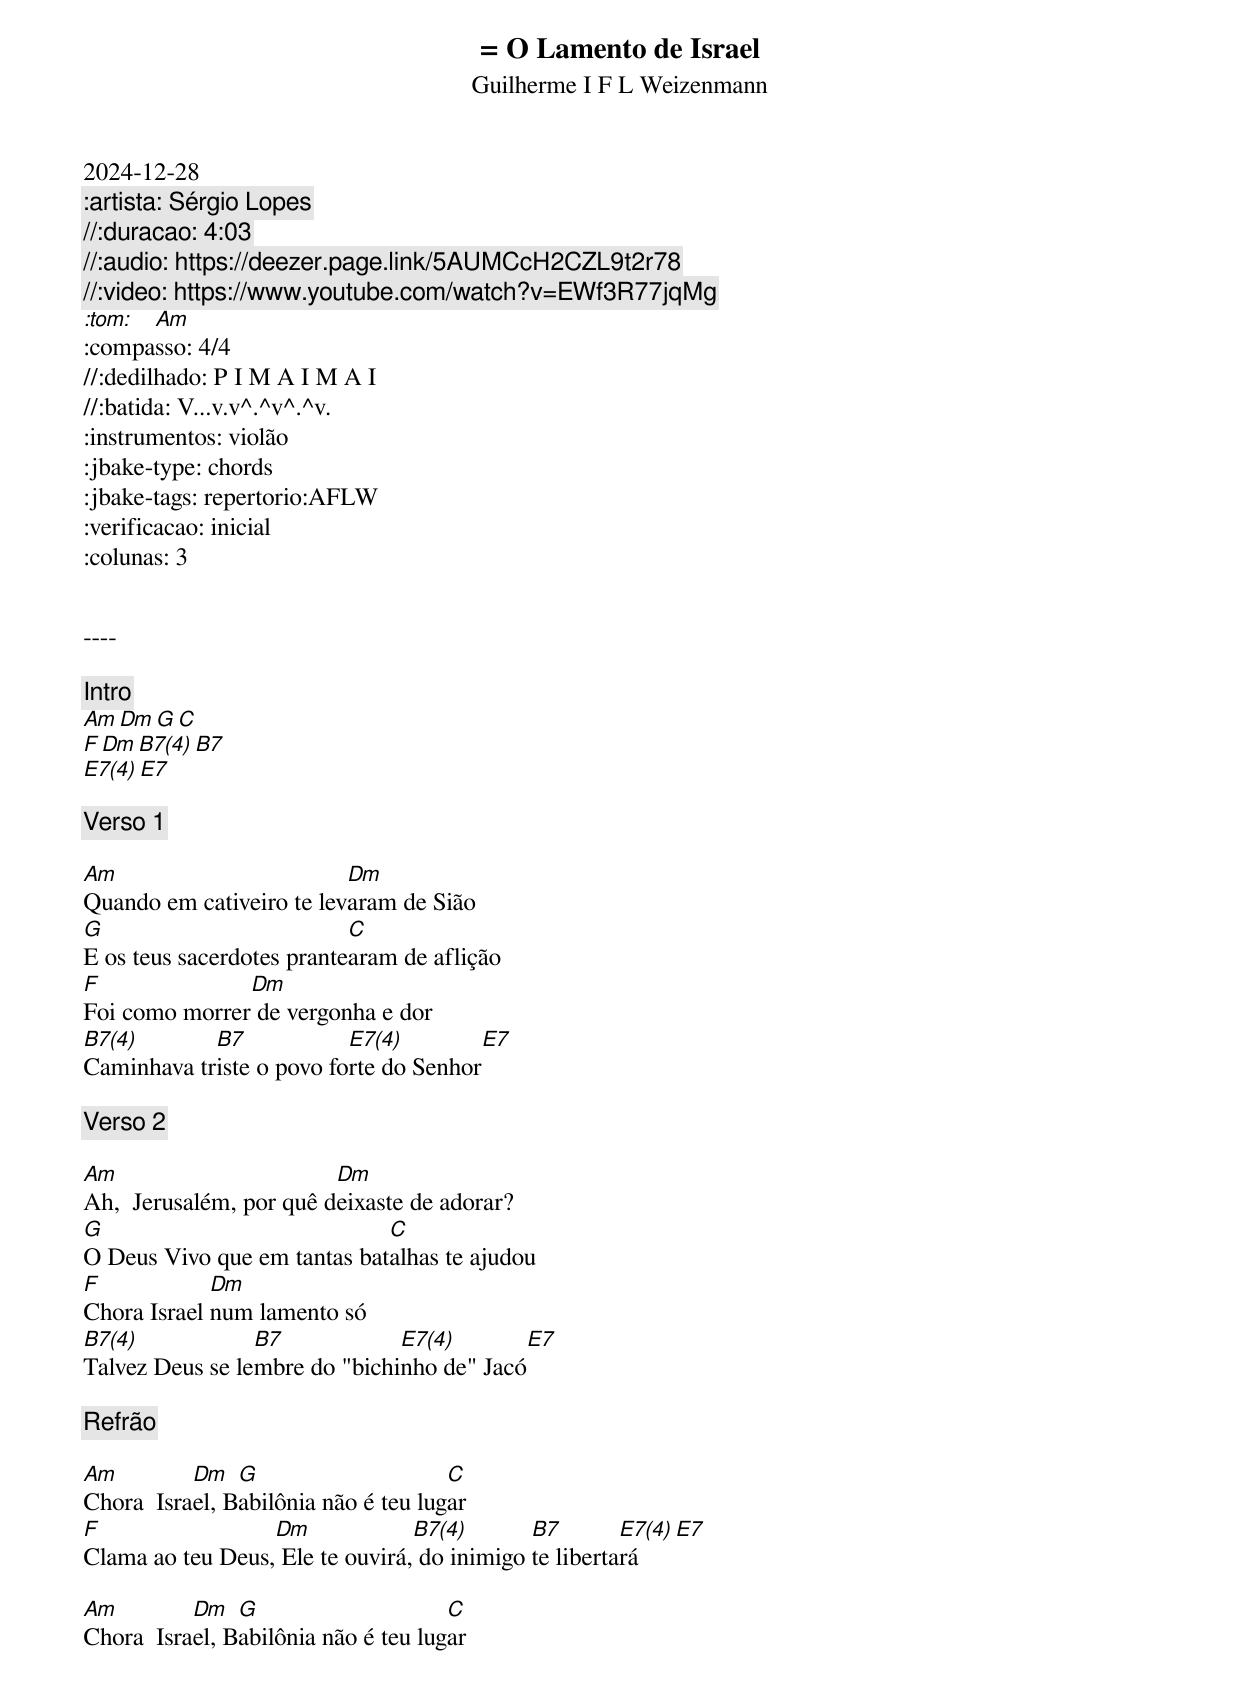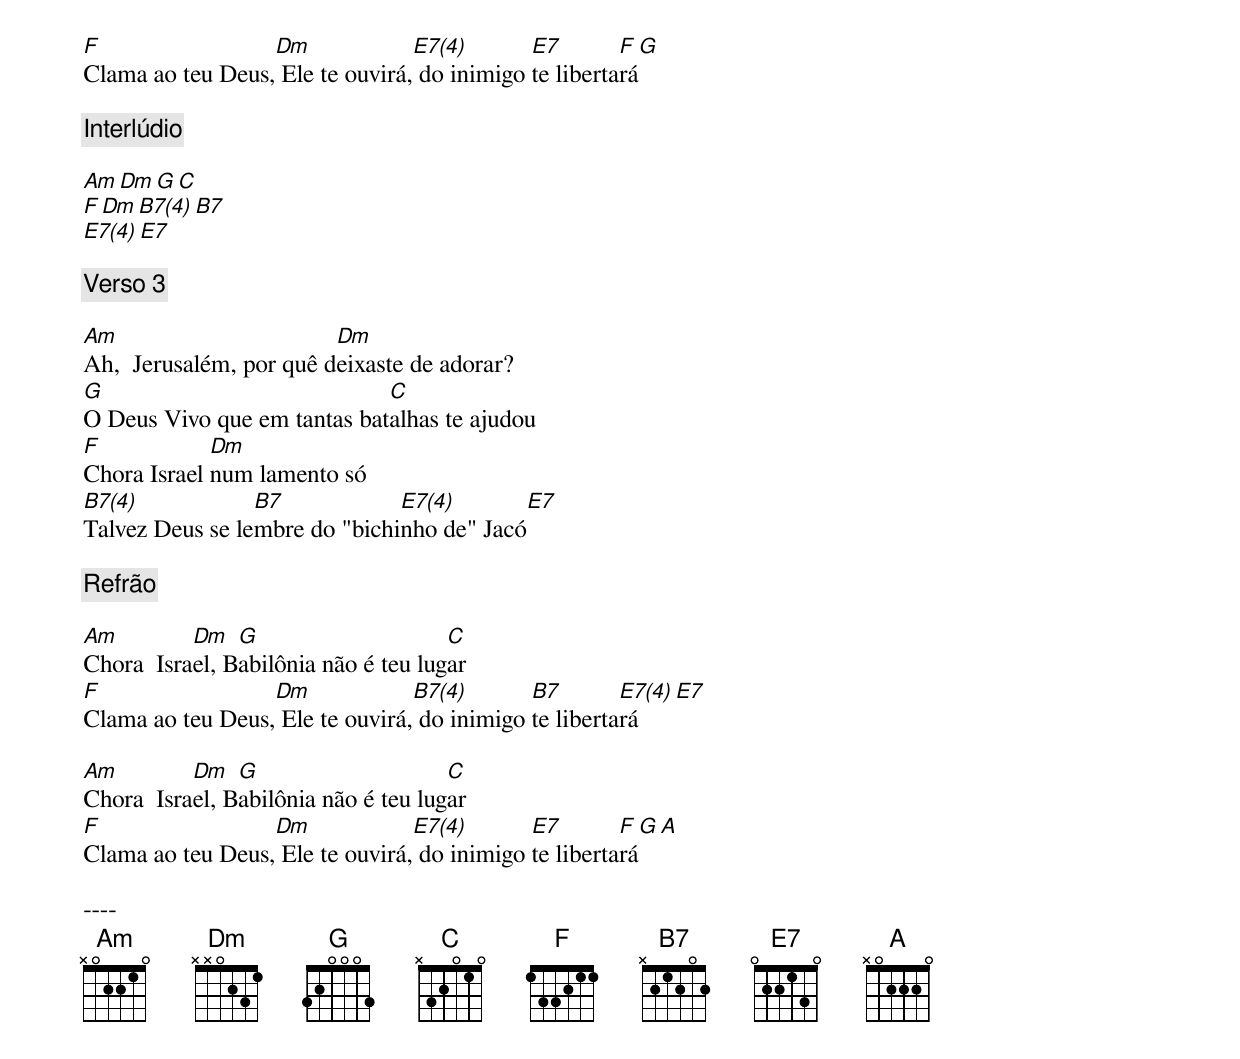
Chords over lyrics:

= O Lamento de Israel
Guilherme I F L Weizenmann
2024-12-28
:artista: Sérgio Lopes
//:duracao: 4:03
//:audio: https://deezer.page.link/5AUMCcH2CZL9t2r78
//:video: https://www.youtube.com/watch?v=EWf3R77jqMg
:tom: Am
:compasso: 4/4
//:dedilhado: P I M A I M A I
//:batida: V...v.v^.^v^.^v.
:instrumentos: violão
:jbake-type: chords
:jbake-tags: repertorio:AFLW
:verificacao: inicial
:colunas: 3


----

[Intro]
Am  Dm  G  C
F  Dm  B7(4)  B7
E7(4)  E7

[Verso 1]

Am                        Dm
Quando em cativeiro te levaram de Sião
G                          C
E os teus sacerdotes prantearam de aflição
F              Dm
Foi como morrer de vergonha e dor
B7(4)       B7            E7(4)        E7
Caminhava triste o povo forte do Senhor

[Verso 2]

Am                       Dm
Ah,  Jerusalém, por quê deixaste de adorar?
G                            C
O Deus Vivo que em tantas batalhas te ajudou
F            Dm
Chora Israel num lamento só
B7(4)            B7            E7(4)       E7
Talvez Deus se lembre do "bichinho de" Jacó

[Refrão]

Am         Dm   G                     C
Chora  Israel, Babilônia não é teu lugar
F                 Dm             B7(4)       B7        E7(4)  E7
Clama ao teu Deus, Ele te ouvirá, do inimigo te libertará

Am         Dm   G                     C
Chora  Israel, Babilônia não é teu lugar
F                 Dm             E7(4)       E7        F   G
Clama ao teu Deus, Ele te ouvirá, do inimigo te libertará

[Interlúdio]

Am  Dm  G  C
F  Dm  B7(4)  B7
E7(4)  E7

[Verso 3]

Am                       Dm
Ah,  Jerusalém, por quê deixaste de adorar?
G                            C
O Deus Vivo que em tantas batalhas te ajudou
F            Dm
Chora Israel num lamento só
B7(4)            B7            E7(4)       E7
Talvez Deus se lembre do "bichinho de" Jacó

[Refrão]

Am         Dm   G                     C
Chora  Israel, Babilônia não é teu lugar
F                 Dm             B7(4)       B7        E7(4)  E7
Clama ao teu Deus, Ele te ouvirá, do inimigo te libertará

Am         Dm   G                     C
Chora  Israel, Babilônia não é teu lugar
F                 Dm             E7(4)       E7        F  G  A
Clama ao teu Deus, Ele te ouvirá, do inimigo te libertará

----
